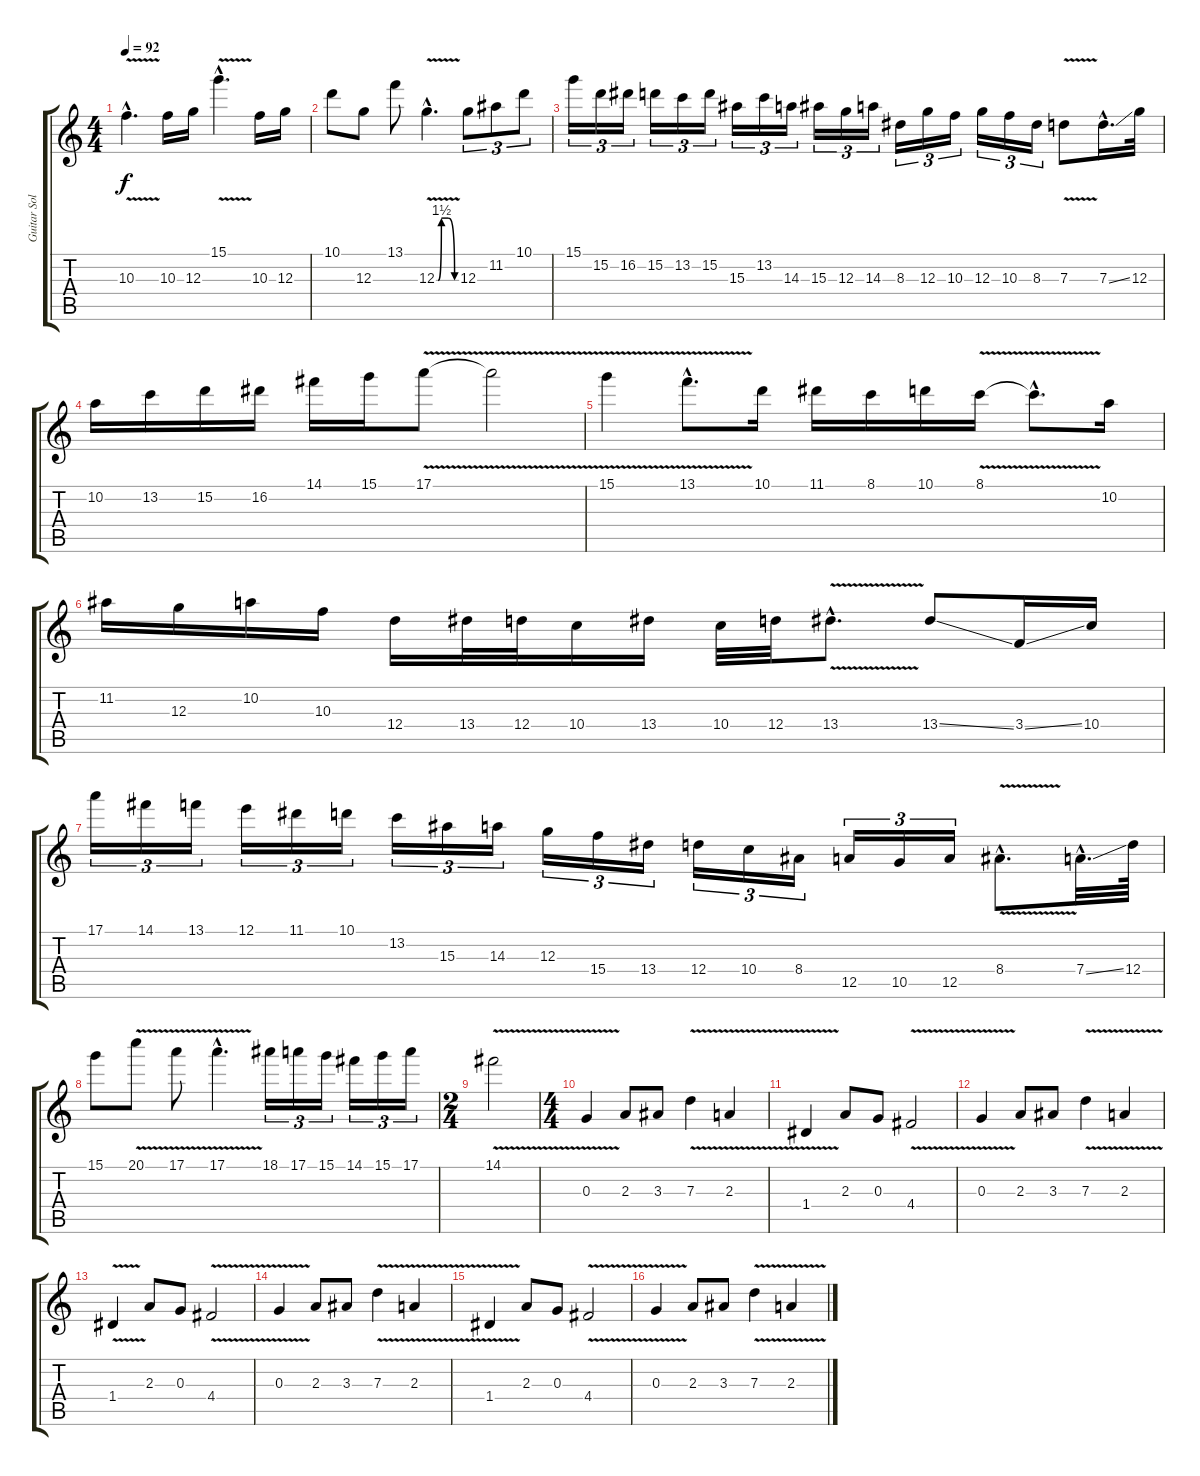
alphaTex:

\track ("Guitar Solo 1" "Guitar Sol") {instrument overdrivenguitar}
\staff {score tabs}
\tuning (E4 B3 G3 D3 A2 E2) {hide}
\ts (4 4)
\tempo 92
\clef g2
\ks c
10.3{v hac}.4{d dy f} 10.3.16 12.3.16 15.1{v hac}.4{d} 10.3.16 12.3.16 |
10.1.8 12.3.8 13.1.8 12.3{be (custom 0 0 5 0 15 6 35 6 55 0 60 0) v hac}.4{d} 12.3.8{tu (3 2)} 11.2.8{tu (3 2)} 10.1.8{tu (3 2)} |
15.1.16{tu (3 2)} 15.2.16{tu (3 2)} 16.2.16{tu (3 2)} 15.2.16{tu (3 2)} 13.2.16{tu (3 2)} 15.2.16{tu (3 2)} 15.3.16{tu (3 2)} 13.2.16{tu (3 2)} 14.3.16{tu (3 2)} 15.3.16{tu (3 2)} 12.3.16{tu (3 2)} 14.3.16{tu (3 2)} 8.3.16{tu (3 2)} 12.3.16{tu (3 2)} 10.3.16{tu (3 2)} 12.3.16{tu (3 2)} 10.3.16{tu (3 2)} 8.3.16{tu (3 2)} 7.3{v}.8 7.3{ss hac}.16{d} 12.3.32 |
10.2.16 13.2.16 15.2.16 16.2.16 14.1.16 15.1.16 17.1{v}.8 17.1{t}.2 |
15.1{v}.4 13.1{v hac}.8{d} 10.1.16 11.1.16 8.1.16 10.1.16 8.1{v}.16 8.1{hac t}.8{d} 10.2.16 |
11.2.16 12.3.16 10.2.16 10.3.16 12.4.16 13.4.32 12.4.32 10.4.16 13.4.16 10.4.32 12.4.32 13.4{v hac}.8{d} 13.4{ss}.8 3.4{ss}.16 10.4.16 |
17.1.16{tu (3 2)} 14.1.16{tu (3 2)} 13.1.16{tu (3 2)} 12.1.16{tu (3 2)} 11.1.16{tu (3 2)} 10.1.16{tu (3 2)} 13.2.16{tu (3 2)} 15.3.16{tu (3 2)} 14.3.16{tu (3 2)} 12.3.16{tu (3 2)} 15.4.16{tu (3 2)} 13.4.16{tu (3 2)} 12.4.16{tu (3 2)} 10.4.16{tu (3 2)} 8.4.16{tu (3 2)} 12.5.16{tu (3 2)} 10.5.16{tu (3 2)} 12.5.16{tu (3 2)} 8.4{v hac}.8{d} 7.4{ss hac}.32{d} 12.4.64 |
15.1.8 20.1{v}.8 17.1{v}.8 17.1{v hac}.4{d} 18.1.16{tu (3 2)} 17.1.16{tu (3 2)} 15.1.16{tu (3 2)} 14.1.16{tu (3 2)} 15.1.16{tu (3 2)} 17.1.16{tu (3 2)} |
\ts (2 4)
14.1{v}.2 |
\ts (4 4)
0.3{v}.4 2.3.8 3.3.8 7.3{v}.4 2.3{v}.4 |
1.4{v}.4 2.3.8 0.3.8 4.4{v}.2 |
0.3{v}.4 2.3.8 3.3.8 7.3{v}.4 2.3{v}.4 |
1.4{v}.4 2.3.8 0.3.8 4.4{v}.2 |
0.3{v}.4 2.3.8 3.3.8 7.3{v}.4 2.3{v}.4 |
1.4{v}.4 2.3.8 0.3.8 4.4{v}.2 |
0.3{v}.4 2.3.8 3.3.8 7.3{v}.4 2.3{v}.4
